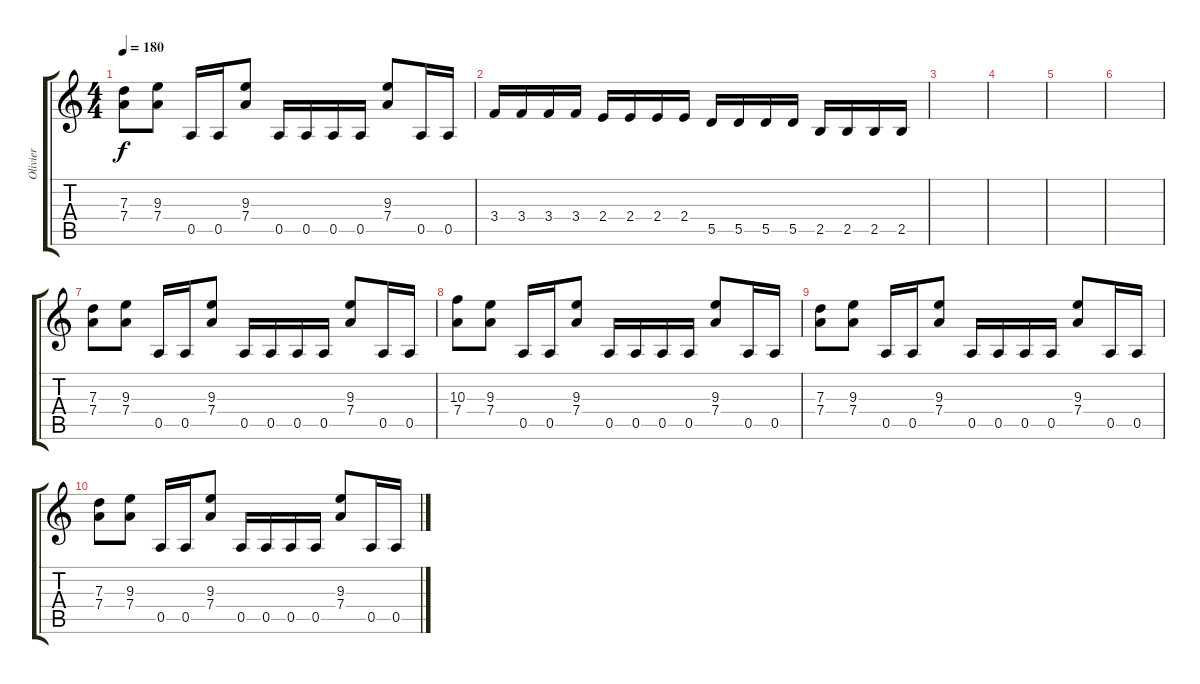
\track ("Olivier" "Olivier") {instrument overdrivenguitar}
\staff {score tabs}
\tuning (E4 B3 G3 D3 A2 E2) {hide}
\ts (4 4)
\tempo 180
\clef g2
\ks aminor
(7.3 7.4).8{dy f} (9.3 7.4).8 0.5.16 0.5.16 (9.3 7.4).8 0.5.16 0.5.16 0.5.16 0.5.16 (9.3 7.4).8 0.5.16 0.5.16 |
3.4.16 3.4.16 3.4.16 3.4.16 2.4.16 2.4.16 2.4.16 2.4.16 5.5.16 5.5.16 5.5.16 5.5.16 2.5.16 2.5.16 2.5.16 2.5.16 |
|
|
|
|
(7.3 7.4).8 (9.3 7.4).8 0.5.16 0.5.16 (9.3 7.4).8 0.5.16 0.5.16 0.5.16 0.5.16 (9.3 7.4).8 0.5.16 0.5.16 |
(10.3 7.4).8 (9.3 7.4).8 0.5.16 0.5.16 (9.3 7.4).8 0.5.16 0.5.16 0.5.16 0.5.16 (9.3 7.4).8 0.5.16 0.5.16 |
(7.3 7.4).8 (9.3 7.4).8 0.5.16 0.5.16 (9.3 7.4).8 0.5.16 0.5.16 0.5.16 0.5.16 (9.3 7.4).8 0.5.16 0.5.16 |
(7.3 7.4).8 (9.3 7.4).8 0.5.16 0.5.16 (9.3 7.4).8 0.5.16 0.5.16 0.5.16 0.5.16 (9.3 7.4).8 0.5.16 0.5.16
